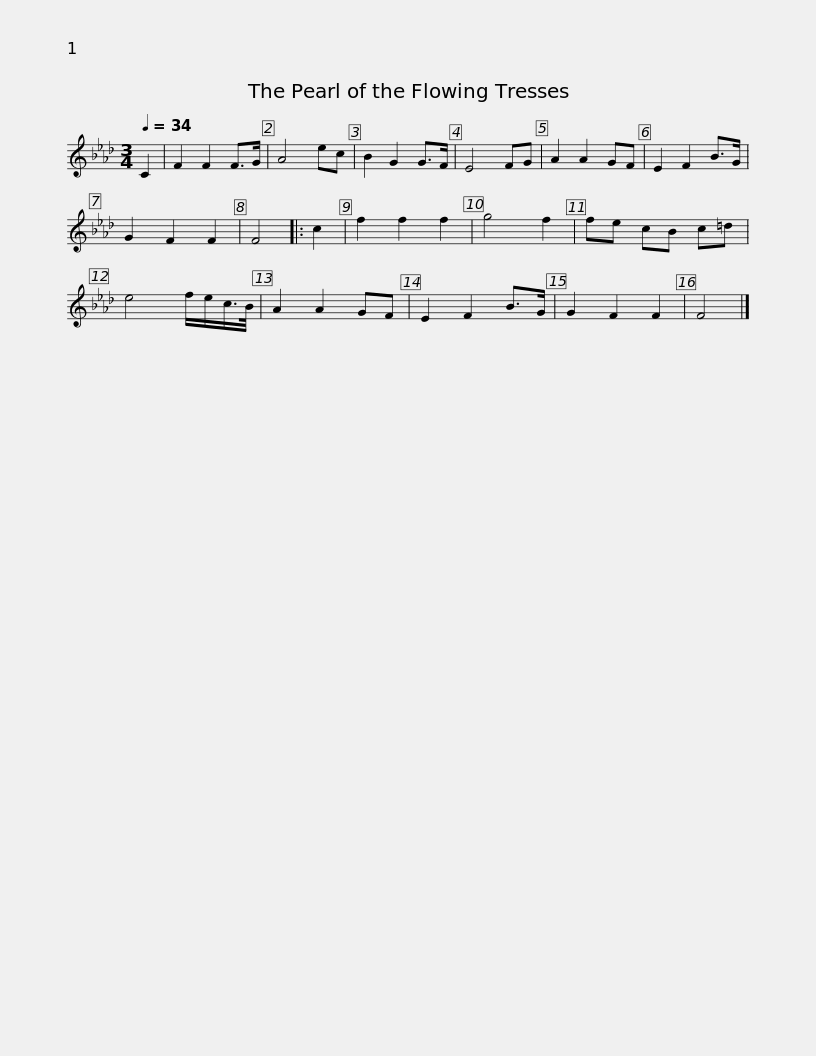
X:1
L:1/8
Q:1/4=34
M:3/4
I:linebreak $
K:Fmin
V:1 treble
V:1
 C2 | F2 F2 F>G | A4 ec | B2 G2 G>F | E4 FG | %5
 A2 A2 GF | E2 F2 B>G | G2 F2 F2 | F4 |: c2 | %10
 f2 f2 f2 | g4 f2 |$ fe cB c=d | e4 f/e/c/>B/ | A2 A2 GF | %15
 E2 F2 B>G | G2 F2 F2 | F4 |] %18
